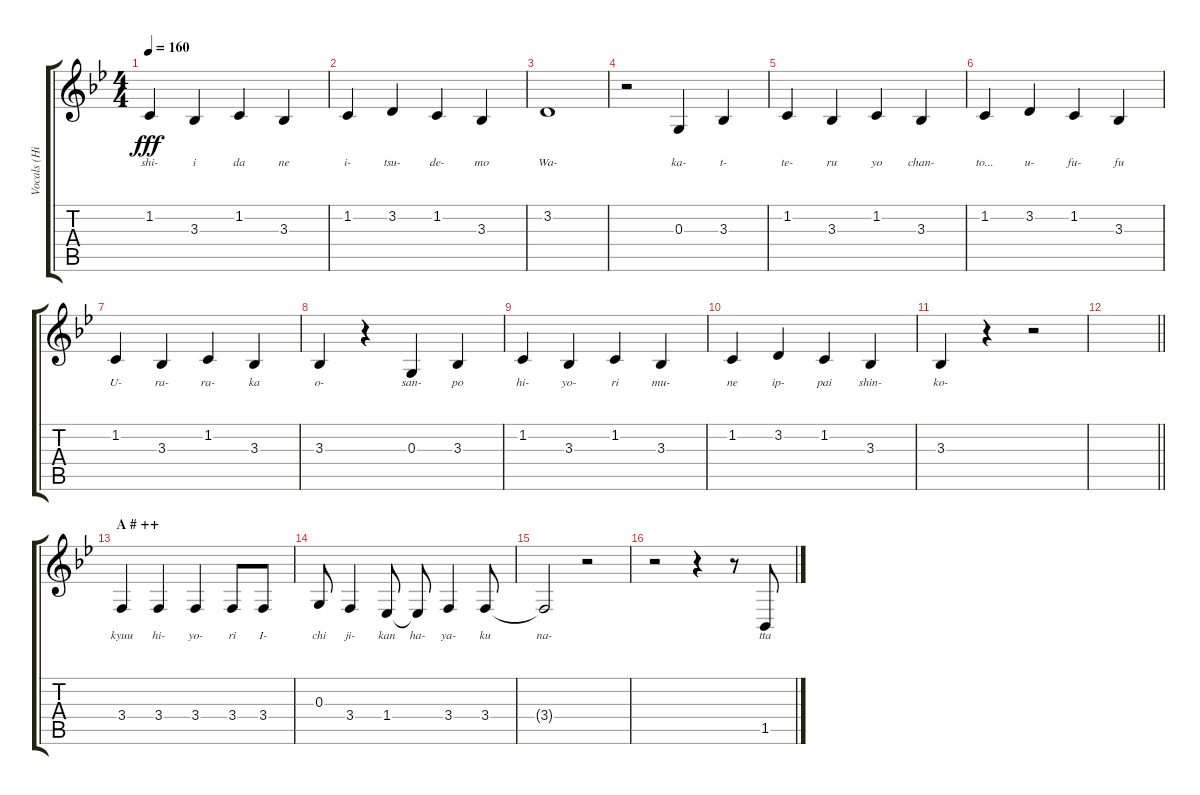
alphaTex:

\track ("Vocals (Hirasawa Yui)" "Vocals (Hi") {instrument altosax}
\staff {score tabs}
\tuning (E4 B3 G3 D3 A2 E2) {hide}
\ts (4 4)
\tempo 160
\clef g2
\ks bb
1.2.4{lyrics (0 "shi-") lyrics (1 "") lyrics (2 "") lyrics (3 "") lyrics (4 "") dy fff} 3.3.4{lyrics (0 "i") lyrics (1 "") lyrics (2 "") lyrics (3 "") lyrics (4 "")} 1.2.4{lyrics (0 "da") lyrics (1 "") lyrics (2 "") lyrics (3 "") lyrics (4 "")} 3.3.4{lyrics (0 "ne") lyrics (1 "") lyrics (2 "") lyrics (3 "") lyrics (4 "")} |
1.2.4{lyrics (0 "i-") lyrics (1 "") lyrics (2 "") lyrics (3 "") lyrics (4 "")} 3.2.4{lyrics (0 "tsu-") lyrics (1 "") lyrics (2 "") lyrics (3 "") lyrics (4 "")} 1.2.4{lyrics (0 "de-") lyrics (1 "") lyrics (2 "") lyrics (3 "") lyrics (4 "")} 3.3.4{lyrics (0 "mo") lyrics (1 "") lyrics (2 "") lyrics (3 "") lyrics (4 "")} |
3.2.1{lyrics (0 "Wa-") lyrics (1 "") lyrics (2 "") lyrics (3 "") lyrics (4 "")} |
r.2 0.3.4{lyrics (0 "ka-") lyrics (1 "") lyrics (2 "") lyrics (3 "") lyrics (4 "")} 3.3.4{lyrics (0 "t-") lyrics (1 "") lyrics (2 "") lyrics (3 "") lyrics (4 "")} |
1.2.4{lyrics (0 "te-") lyrics (1 "") lyrics (2 "") lyrics (3 "") lyrics (4 "")} 3.3.4{lyrics (0 "ru") lyrics (1 "") lyrics (2 "") lyrics (3 "") lyrics (4 "")} 1.2.4{lyrics (0 "yo") lyrics (1 "") lyrics (2 "") lyrics (3 "") lyrics (4 "")} 3.3.4{lyrics (0 "chan-") lyrics (1 "") lyrics (2 "") lyrics (3 "") lyrics (4 "")} |
1.2.4{lyrics (0 "to...") lyrics (1 "") lyrics (2 "") lyrics (3 "") lyrics (4 "")} 3.2.4{lyrics (0 "u-") lyrics (1 "") lyrics (2 "") lyrics (3 "") lyrics (4 "")} 1.2.4{lyrics (0 "fu-") lyrics (1 "") lyrics (2 "") lyrics (3 "") lyrics (4 "")} 3.3.4{lyrics (0 "fu") lyrics (1 "") lyrics (2 "") lyrics (3 "") lyrics (4 "")} |
1.2.4{lyrics (0 "U-") lyrics (1 "") lyrics (2 "") lyrics (3 "") lyrics (4 "")} 3.3.4{lyrics (0 "ra-") lyrics (1 "") lyrics (2 "") lyrics (3 "") lyrics (4 "")} 1.2.4{lyrics (0 "ra-") lyrics (1 "") lyrics (2 "") lyrics (3 "") lyrics (4 "")} 3.3.4{lyrics (0 "ka") lyrics (1 "") lyrics (2 "") lyrics (3 "") lyrics (4 "")} |
3.3.4{lyrics (0 "o-") lyrics (1 "") lyrics (2 "") lyrics (3 "") lyrics (4 "")} r.4 0.3.4{lyrics (0 "san-") lyrics (1 "") lyrics (2 "") lyrics (3 "") lyrics (4 "")} 3.3.4{lyrics (0 "po") lyrics (1 "") lyrics (2 "") lyrics (3 "") lyrics (4 "")} |
1.2.4{lyrics (0 "hi-") lyrics (1 "") lyrics (2 "") lyrics (3 "") lyrics (4 "")} 3.3.4{lyrics (0 "yo-") lyrics (1 "") lyrics (2 "") lyrics (3 "") lyrics (4 "")} 1.2.4{lyrics (0 "ri") lyrics (1 "") lyrics (2 "") lyrics (3 "") lyrics (4 "")} 3.3.4{lyrics (0 "mu-") lyrics (1 "") lyrics (2 "") lyrics (3 "") lyrics (4 "")} |
1.2.4{lyrics (0 "ne") lyrics (1 "") lyrics (2 "") lyrics (3 "") lyrics (4 "")} 3.2.4{lyrics (0 "ip-") lyrics (1 "") lyrics (2 "") lyrics (3 "") lyrics (4 "")} 1.2.4{lyrics (0 "pai") lyrics (1 "") lyrics (2 "") lyrics (3 "") lyrics (4 "")} 3.3.4{lyrics (0 "shin-") lyrics (1 "") lyrics (2 "") lyrics (3 "") lyrics (4 "")} |
3.3.4{lyrics (0 "ko-") lyrics (1 "") lyrics (2 "") lyrics (3 "") lyrics (4 "")} r.4 r.2 |
\barLineRight lightlight
|
\section ("" "A # ++")
3.4.4{lyrics (0 "kyuu") lyrics (1 "") lyrics (2 "") lyrics (3 "") lyrics (4 "")} 3.4.4{lyrics (0 "hi-") lyrics (1 "") lyrics (2 "") lyrics (3 "") lyrics (4 "")} 3.4.4{lyrics (0 "yo-") lyrics (1 "") lyrics (2 "") lyrics (3 "") lyrics (4 "")} 3.4.8{lyrics (0 "ri") lyrics (1 "") lyrics (2 "") lyrics (3 "") lyrics (4 "")} 3.4.8{lyrics (0 "I-") lyrics (1 "") lyrics (2 "") lyrics (3 "") lyrics (4 "")} |
0.3.8{lyrics (0 "chi") lyrics (1 "") lyrics (2 "") lyrics (3 "") lyrics (4 "")} 3.4.4{lyrics (0 "ji-") lyrics (1 "") lyrics (2 "") lyrics (3 "") lyrics (4 "")} 1.4.8{lyrics (0 "kan") lyrics (1 "") lyrics (2 "") lyrics (3 "") lyrics (4 "")} 1.4{t}.8{lyrics (0 "ha-") lyrics (1 "") lyrics (2 "") lyrics (3 "") lyrics (4 "")} 3.4.4{lyrics (0 "ya-") lyrics (1 "") lyrics (2 "") lyrics (3 "") lyrics (4 "")} 3.4.8{lyrics (0 "ku") lyrics (1 "") lyrics (2 "") lyrics (3 "") lyrics (4 "")} |
3.4{t}.2{lyrics (0 "na-") lyrics (1 "") lyrics (2 "") lyrics (3 "") lyrics (4 "")} r.2 |
r.2 r.4 r.8 1.5.8{lyrics (0 "tta") lyrics (1 "") lyrics (2 "") lyrics (3 "") lyrics (4 "")}
